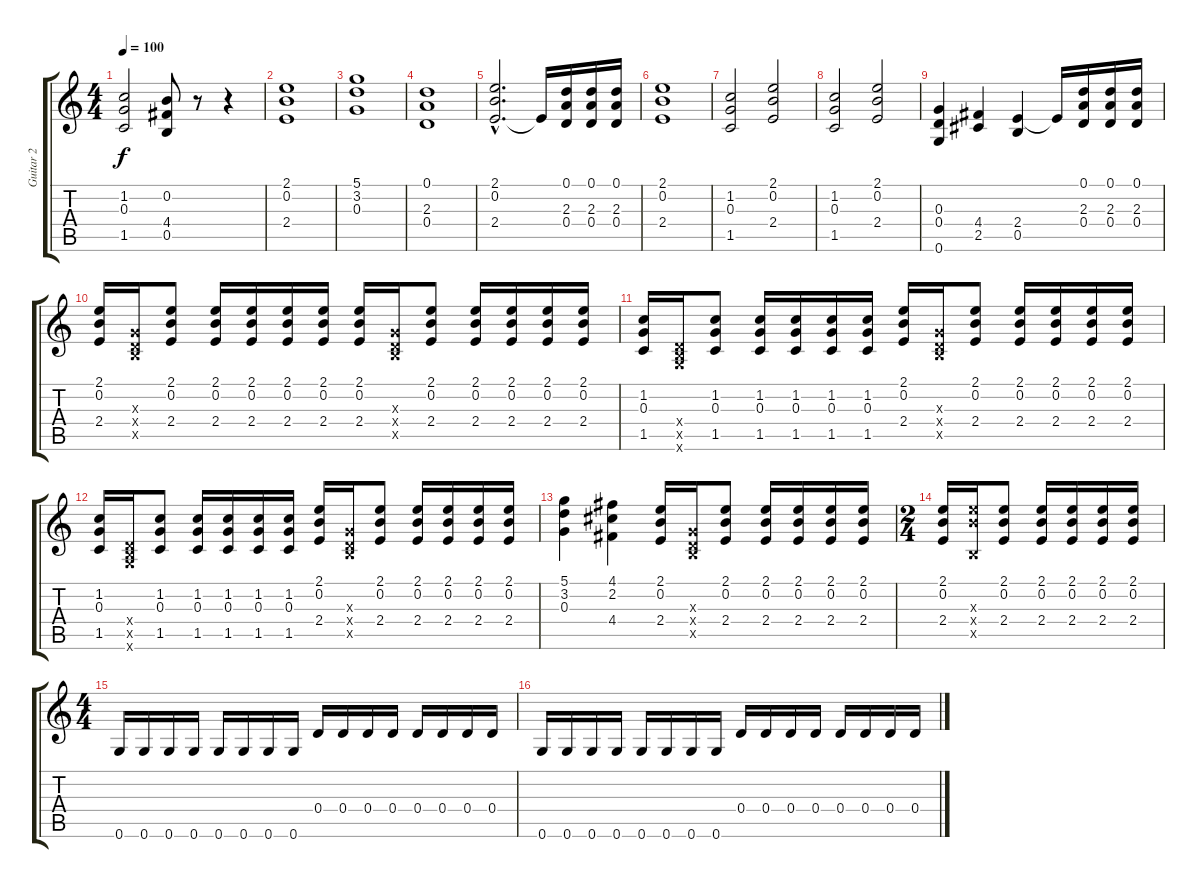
\track ("Guitar 2" "Guitar 2") {instrument distortionguitar}
\staff {score tabs}
\tuning (D4 B3 G3 D3 B2 G2) {hide}
\ts (4 4)
\tempo 100
\clef g2
\ks c
(1.2 0.3 1.5).2{dy f} (0.2 4.4 0.5).8 r.8 r.4 |
(2.1 0.2 2.4).1 |
(5.1 3.2 0.3).1 |
(0.1 2.3 0.4).1 |
(2.1{hac} 0.2{hac} 2.4{hac}).2{d} 2.4{t}.16 (0.1 2.3 0.4).16 (0.1 2.3 0.4).16 (0.1 2.3 0.4).16 |
(2.1 0.2 2.4).1 |
(1.2 0.3 1.5).2 (2.1 0.2 2.4).2 |
(1.2 0.3 1.5).2 (2.1 0.2 2.4).2 |
(0.3 0.4 0.6).4 (4.4 2.5).4 (2.4 0.5).4 2.4{t}.16 (0.1 2.3 0.4).16 (0.1 2.3 0.4).16 (0.1 2.3 0.4).16 |
(2.1 0.2 2.4).16 (0.3{x} 0.4{x} 0.5{x}).16 (2.1 0.2 2.4).8 (2.1 0.2 2.4).16 (2.1 0.2 2.4).16 (2.1 0.2 2.4).16 (2.1 0.2 2.4).16 (2.1 0.2 2.4).16 (0.3{x} 0.4{x} 0.5{x}).16 (2.1 0.2 2.4).8 (2.1 0.2 2.4).16 (2.1 0.2 2.4).16 (2.1 0.2 2.4).16 (2.1 0.2 2.4).16 |
(1.2 0.3 1.5).16 (0.4{x} 0.5{x} 0.6{x}).16 (1.2 0.3 1.5).8 (1.2 0.3 1.5).16 (1.2 0.3 1.5).16 (1.2 0.3 1.5).16 (1.2 0.3 1.5).16 (2.1 0.2 2.4).16 (0.3{x} 0.4{x} 0.5{x}).16 (2.1 0.2 2.4).8 (2.1 0.2 2.4).16 (2.1 0.2 2.4).16 (2.1 0.2 2.4).16 (2.1 0.2 2.4).16 |
(1.2 0.3 1.5).16 (0.4{x} 0.5{x} 0.6{x}).16 (1.2 0.3 1.5).8 (1.2 0.3 1.5).16 (1.2 0.3 1.5).16 (1.2 0.3 1.5).16 (1.2 0.3 1.5).16 (2.1 0.2 2.4).16 (0.3{x} 0.4{x} 0.5{x}).16 (2.1 0.2 2.4).8 (2.1 0.2 2.4).16 (2.1 0.2 2.4).16 (2.1 0.2 2.4).16 (2.1 0.2 2.4).16 |
(5.1 3.2 0.3).4 (4.1 2.2 4.4).4 (2.1 0.2 2.4).16 (0.3{x} 0.4{x} 0.5{x}).16 (2.1 0.2 2.4).8 (2.1 0.2 2.4).16 (2.1 0.2 2.4).16 (2.1 0.2 2.4).16 (2.1 0.2 2.4).16 |
\ts (2 4)
(2.1 0.2 2.4).16 (9.3{x} 9.4{x} 0.5{x}).16 (2.1 0.2 2.4).8 (2.1 0.2 2.4).16 (2.1 0.2 2.4).16 (2.1 0.2 2.4).16 (2.1 0.2 2.4).16 |
\ts (4 4)
0.6.16 0.6.16 0.6.16 0.6.16 0.6.16 0.6.16 0.6.16 0.6.16 0.4.16 0.4.16 0.4.16 0.4.16 0.4.16 0.4.16 0.4.16 0.4.16 |
0.6.16 0.6.16 0.6.16 0.6.16 0.6.16 0.6.16 0.6.16 0.6.16 0.4.16 0.4.16 0.4.16 0.4.16 0.4.16 0.4.16 0.4.16 0.4.16
